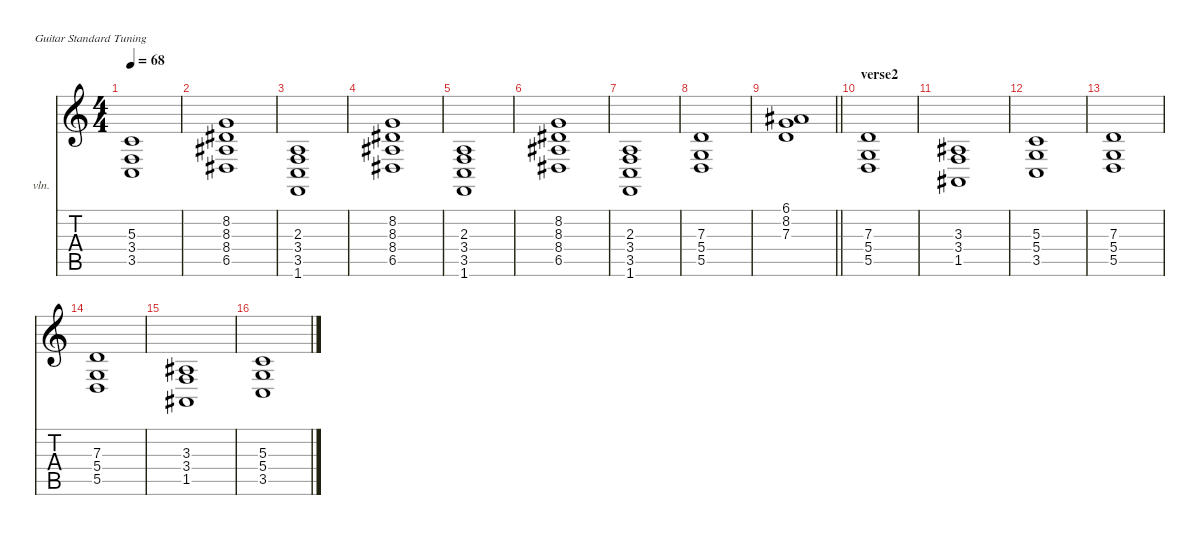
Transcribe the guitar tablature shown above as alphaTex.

\defaultSystemsLayout 4
\hideDynamics
\bracketExtendMode nobrackets
\firstSystemTrackNameOrientation horizontal
\otherSystemsTrackNameOrientation horizontal
\track ("Rhythm Guitar" "vln.") {instrument stringensemble1}
\staff {score tabs}
\tuning (E4 B3 G3 D3 A2 E2)
\ts (4 4)
\tempo 68
\clef g2
\ks c
(5.3 3.4 3.5).1{dy f} |
(8.2 8.3{acc #} 8.4{acc #} 6.5{acc #}).1 |
(2.3 3.4 3.5 1.6).1 |
(8.2 8.3{acc #} 8.4{acc #} 6.5{acc #}).1 |
(2.3 3.4 3.5 1.6).1 |
(8.2 8.3{acc #} 8.4{acc #} 6.5{acc #}).1 |
(2.3 3.4 3.5 1.6).1 |
(7.3 5.4 5.5).1 |
\barLineRight lightlight
(6.1{acc #} 8.2 7.3).1 |
\section ("" "verse2")
(7.3 5.4 5.5).1 |
(3.3{acc #} 3.4 1.5{acc #}).1 |
(5.3 5.4 3.5).1 |
(7.3 5.4 5.5).1 |
(7.3 5.4 5.5).1 |
(3.3{acc #} 3.4 1.5{acc #}).1 |
(5.3 5.4 3.5).1
